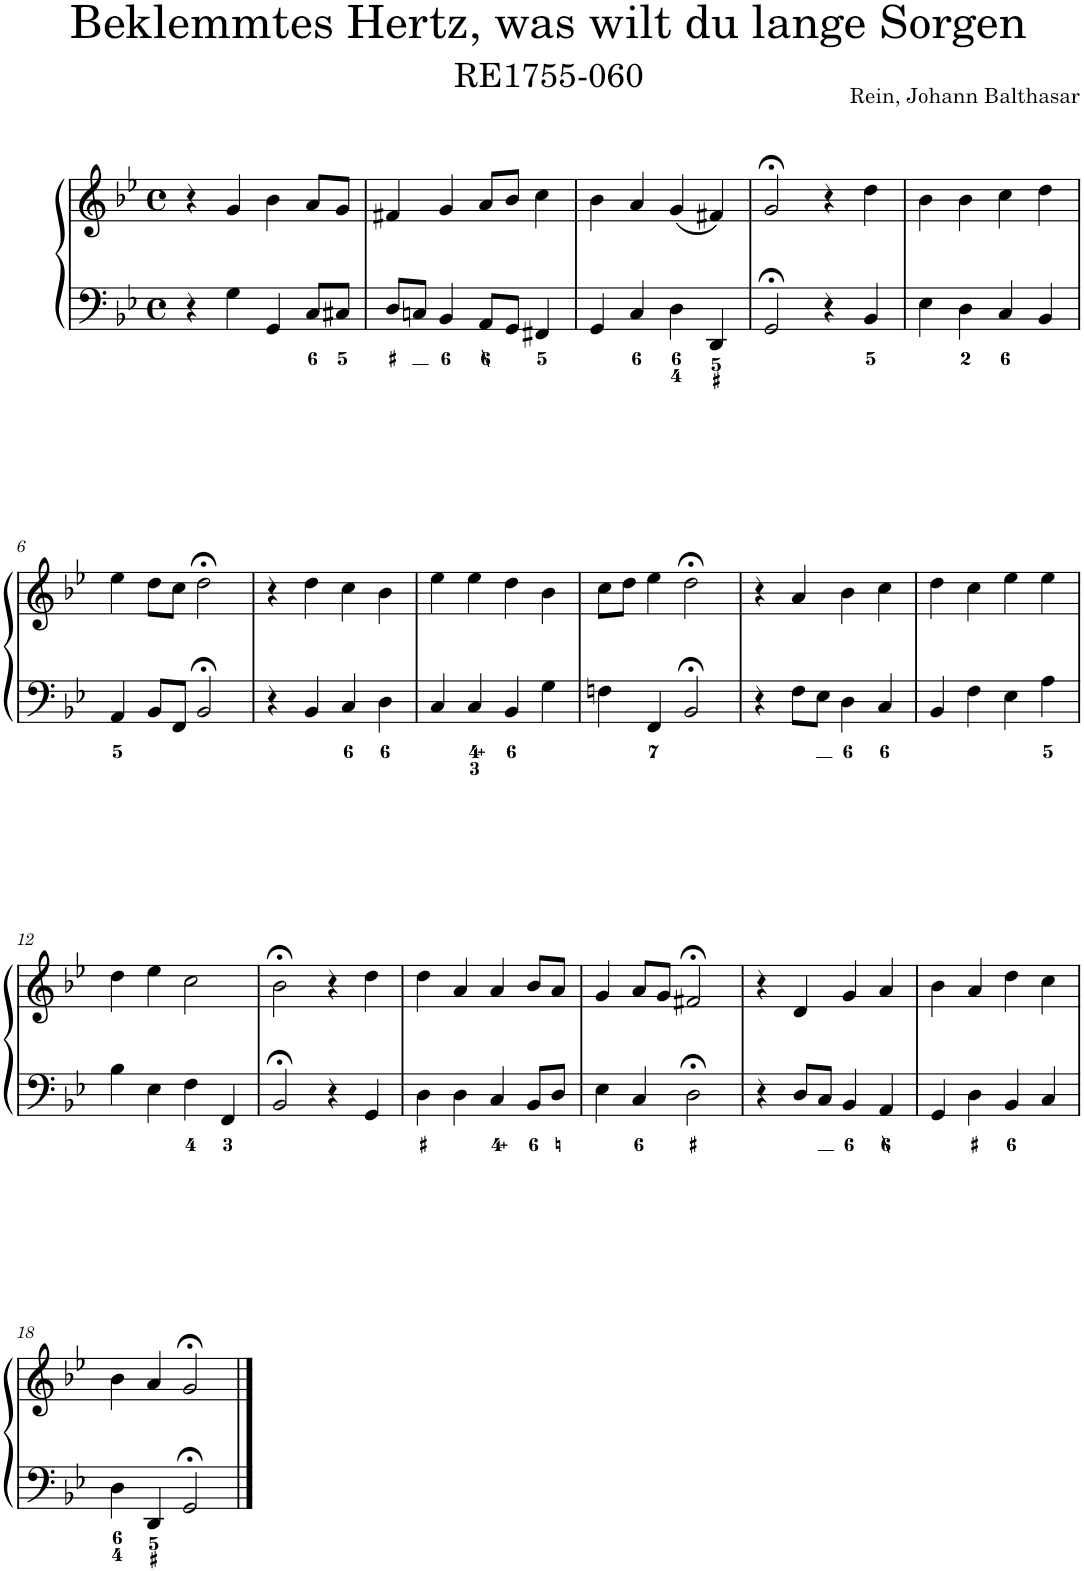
**kern	**kern
*part1	*part1
*staff2	*staff1
*I"Piano	*
*I'Pno.	*
*clefF4	*clefG2
*k[b-e-]	*k[b-e-]
*M4/4	*M4/4
*met(c)	*met(c)
=1	=1
4r	4r
4G\	4g/
4GG/	4b-\
8C/L	8a/L
8C#X/J	8g/J
=2	=2
8D/L	4f#X/
8Cn/J	.
4BB-/	4g/
8AA/L	8a/L
8GG/J	8b-/J
4FF#X/	4cc\
=3	=3
4GG/	4b-\
4C/	4a/
4D\	(4g/
4DD/	4f#X/)
=4	=4
2GG;</	2g;</
4r	4r
4BB-/	4dd\
=5	=5
4E-\	4b-\
4D\	4b-\
4C/	4cc\
4BB-/	4dd\
!!LO:LB:g=z
=6	=6
4AA/	4ee-\
8BB-/L	8dd\L
8FF/J	8cc\J
2BB-;</	2dd;<\
=7	=7
4r	4r
4BB-/	4dd\
4C/	4cc\
4D\	4b-\
=8	=8
4C/	4ee-\
4C/	4ee-\
4BB-/	4dd\
4G\	4b-\
=9	=9
4Fn\	8cc\L
.	8dd\J
4FF/	4ee-\
2BB-;</	2dd;<\
=10	=10
4r	4r
8F\L	4a/
8E-\J	.
4D\	4b-\
4C/	4cc\
=11	=11
4BB-/	4dd\
4F\	4cc\
4E-\	4ee-\
4A\	4ee-\
!!LO:LB:g=z
=12	=12
4B-\	4dd\
4E-\	4ee-\
4F\	2cc\
4FF/	.
=13	=13
2BB-;</	2b-;<\
4r	4r
4GG/	4dd\
=14	=14
4D\	4dd\
4D\	4a/
4C/	4a/
8BB-/L	8b-/L
8D/J	8a/J
=15	=15
4E-\	4g/
4C/	8a/L
.	8g/J
2D;<\	2f#X;</
=16	=16
4r	4r
8D/L	4d/
8C/J	.
4BB-/	4g/
4AA/	4a/
=17	=17
4GG/	4b-\
4D\	4a/
4BB-/	4dd\
4C/	4cc\
!!LO:LB:g=z
=18	=18
4D\	4b-\
4DD/	4a/
2GG;</	2g;</
==	==
*-	*-
